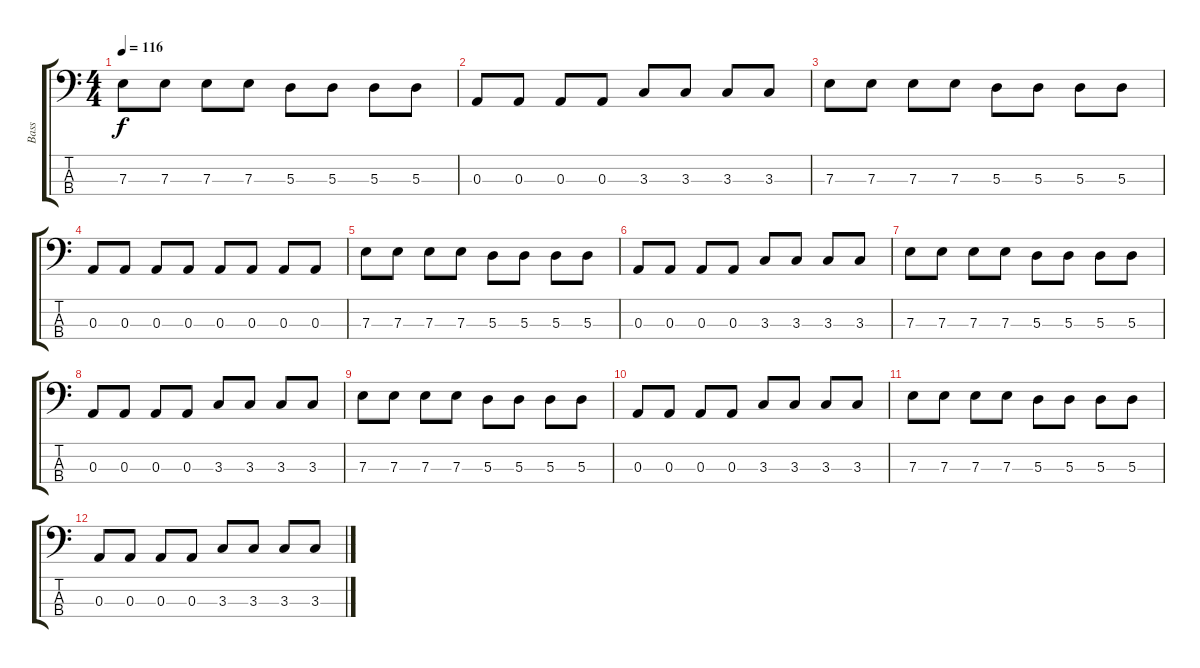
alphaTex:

\track ("Bass" "Bass") {instrument electricbassfinger}
\staff {score tabs}
\tuning (G2 D2 A1 E1) {hide}
\ts (4 4)
\tempo 116
\clef f4
\ks c
7.3.8{dy f} 7.3.8 7.3.8 7.3.8 5.3.8 5.3.8 5.3.8 5.3.8 |
0.3.8 0.3.8 0.3.8 0.3.8 3.3.8 3.3.8 3.3.8 3.3.8 |
7.3.8 7.3.8 7.3.8 7.3.8 5.3.8 5.3.8 5.3.8 5.3.8 |
0.3.8 0.3.8 0.3.8 0.3.8 0.3.8 0.3.8 0.3.8 0.3.8 |
7.3.8 7.3.8 7.3.8 7.3.8 5.3.8 5.3.8 5.3.8 5.3.8 |
0.3.8 0.3.8 0.3.8 0.3.8 3.3.8 3.3.8 3.3.8 3.3.8 |
7.3.8 7.3.8 7.3.8 7.3.8 5.3.8 5.3.8 5.3.8 5.3.8 |
0.3.8 0.3.8 0.3.8 0.3.8 3.3.8 3.3.8 3.3.8 3.3.8 |
7.3.8 7.3.8 7.3.8 7.3.8 5.3.8 5.3.8 5.3.8 5.3.8 |
0.3.8 0.3.8 0.3.8 0.3.8 3.3.8 3.3.8 3.3.8 3.3.8 |
7.3.8 7.3.8 7.3.8 7.3.8 5.3.8 5.3.8 5.3.8 5.3.8 |
0.3.8 0.3.8 0.3.8 0.3.8 3.3.8 3.3.8 3.3.8 3.3.8
